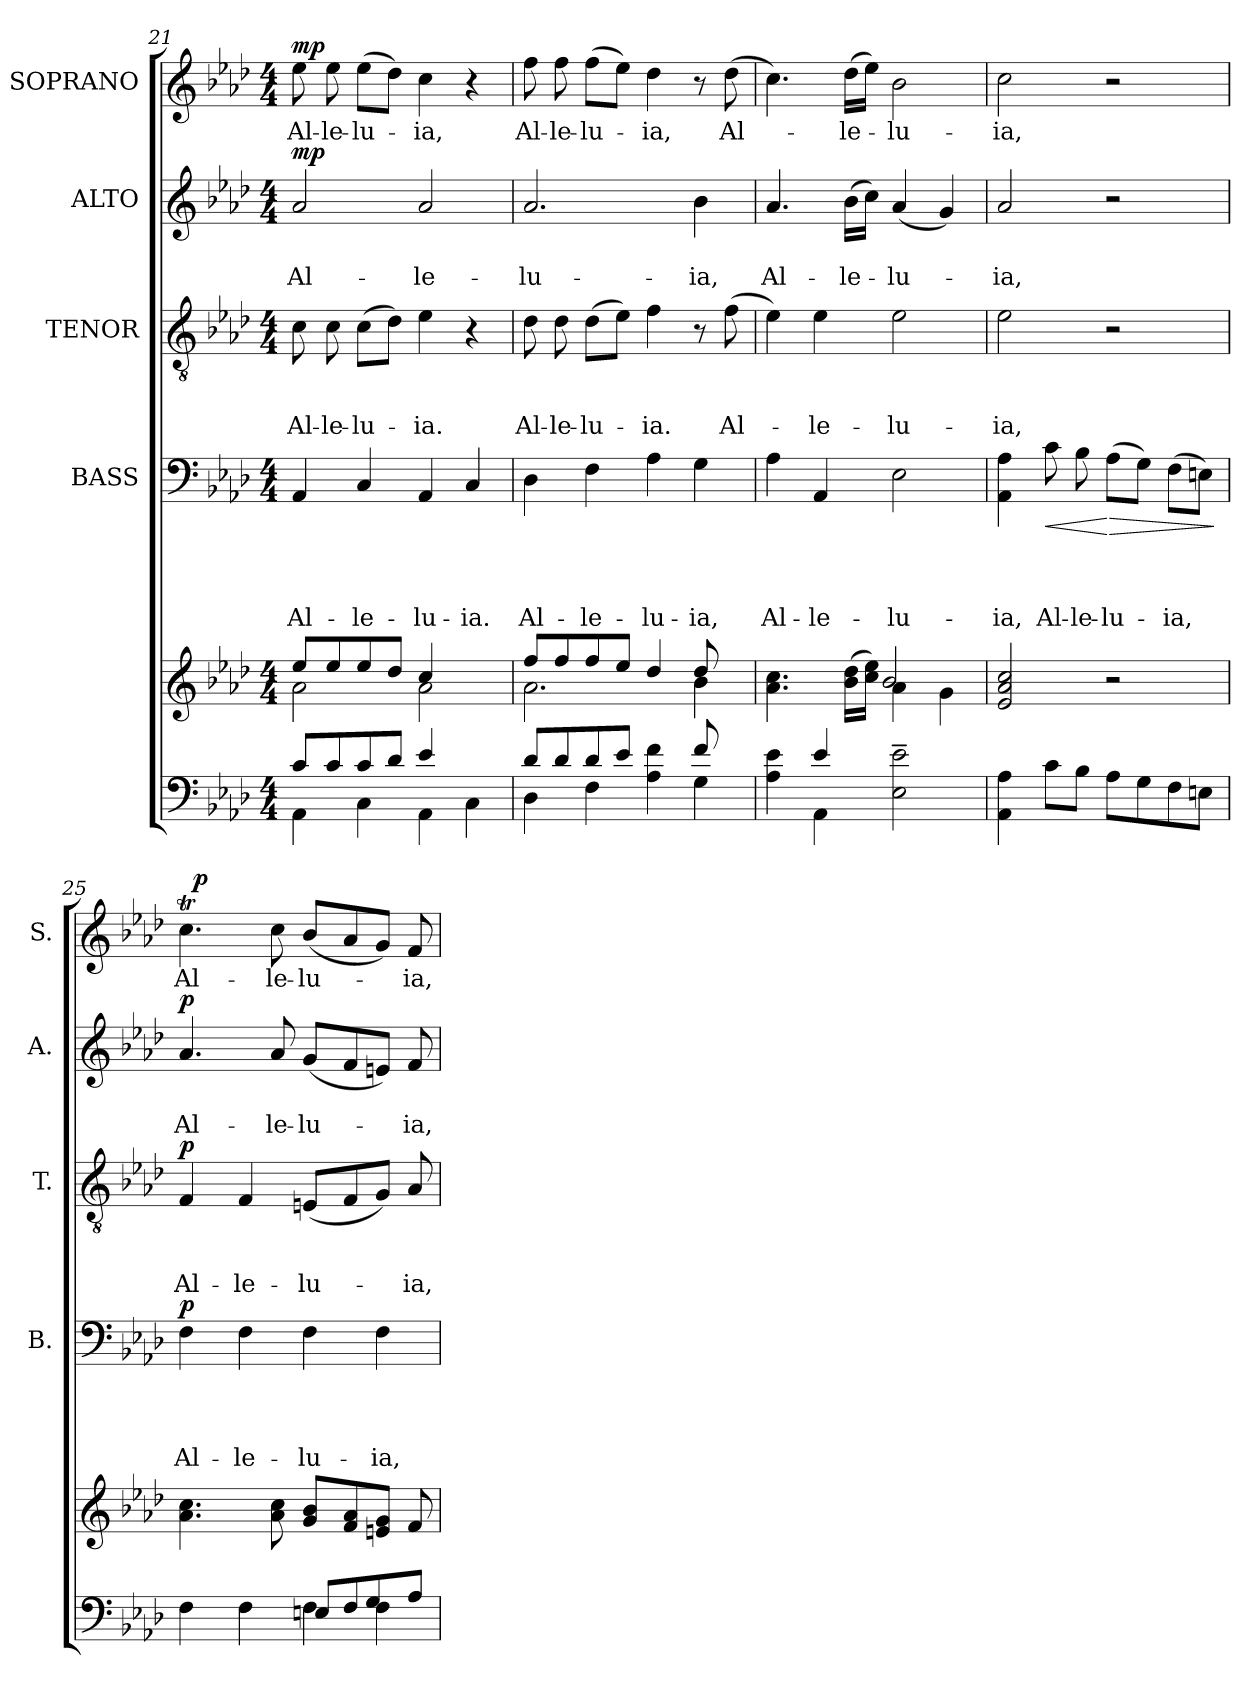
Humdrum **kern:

**kern	**kern	**kern	**text	**text	**text	**text	**dynam	**kern	**text	**text	**text	**dynam	**kern	**text	**text	**dynam	**kern	**text	**dynam
*part5	*part5	*part4	*part4	*part4	*part4	*part4	*part4	*part3	*part3	*part3	*part3	*part3	*part2	*part2	*part2	*part2	*part1	*part1	*part1
*staff6	*staff5	*staff4	*staff4	*staff4	*staff4	*staff4	*staff4	*staff3	*staff3	*staff3	*staff3	*staff3	*staff2	*staff2	*staff2	*staff2	*staff1	*staff1	*staff1
*	*	*I"BASS	*	*	*	*	*	*I"TENOR	*	*	*	*	*I"ALTO	*	*	*	*I"SOPRANO	*	*
*	*	*I'B.	*	*	*	*	*	*I'T.	*	*	*	*	*I'A.	*	*	*	*I'S.	*	*
*clefF4	*clefG2	*clefF4	*	*	*	*	*	*clefGv2	*	*	*	*	*clefG2	*	*	*	*clefG2	*	*
*k[b-e-a-d-]	*k[b-e-a-d-]	*k[b-e-a-d-]	*	*	*	*	*	*k[b-e-a-d-]	*	*	*	*	*k[b-e-a-d-]	*	*	*	*k[b-e-a-d-]	*	*
*A-:	*A-:	*A-:	*	*	*	*	*	*A-:	*	*	*	*	*A-:	*	*	*	*A-:	*	*
*M4/4	*M4/4	*M4/4	*	*	*	*	*	*M4/4	*	*	*	*	*M4/4	*	*	*	*M4/4	*	*
=21	=21	=21	=21	=21	=21	=21	=21	=21	=21	=21	=21	=21	=21	=21	=21	=21	=21	=21	=21
*^	*^	*	*	*	*	*	*	*	*	*	*	*	*	*	*	*	*	*	*
!	!	!	!	!	!	!	!	!LO:LY:b	!	!	!	!	!LO:LY:b	!	!	!	!LO:LY:b	!LO:DY:a	!	!LO:LY:b	!LO:DY:a
4AA-\	8c/L	2a-\	8ee-/L	4AA-/	.	.	.	Al-	.	8c\	.	.	Al-	.	2a-/	.	Al-	mp	8ee-\	Al-	mp
!	!	!	!	!	!	!	!	!	!	!	!	!	!LO:LY:b	!	!	!	!	!	!	!LO:LY:b	!
.	8c/	.	8ee-/	.	.	.	.	.	.	8c\	.	.	-le-	.	.	.	.	.	8ee-\	-le-	.
!	!	!	!	!	!	!	!	!LO:LY:b	!	!	!	!	!LO:LY:b	!	!	!	!	!	!	!LO:LY:b	!
4C\	8c/	.	8ee-/	4C/	.	.	.	-le-	.	(>8c\L	.	.	-lu-	.	.	.	.	.	(>8ee-\L	-lu-	.
.	8d-/J	.	8dd-/J	.	.	.	.	.	.	8d-\J)	.	.	.	.	.	.	.	.	8dd-\J)	.	.
!	!	!	!	!	!	!	!	!LO:LY:b	!	!	!	!	!LO:LY:b	!	!	!	!LO:LY:b	!	!	!LO:LY:b	!
4AA-\	4e-/	2a-\	4cc/	4AA-/	.	.	.	-lu-	.	4e-\	.	.	-ia.	.	2a-/	.	-le-	.	4cc\	-ia,	.
!	!	!	!	!	!	!	!	!LO:LY:b	!	!	!	!	!	!	!	!	!	!	!	!	!
4C\	4ryy	.	4ryy	4C/	.	.	.	-ia.	.	4r	.	.	.	.	.	.	.	.	4r	.	.
=22	=22	=22	=22	=22	=22	=22	=22	=22	=22	=22	=22	=22	=22	=22	=22	=22	=22	=22	=22	=22	=22
*	*^	*	*	*	*	*	*	*	*	*	*	*	*	*	*	*	*	*	*	*	*
!	!	!	!	!	!	!	!	!	!LO:LY:b	!	!	!	!	!LO:LY:b	!	!	!	!LO:LY:b	!	!	!LO:LY:b	!
4D-\	8d-/L	2.ryy	2.a-\	8ff/L	4D-\	.	.	.	Al-	.	8d-\	.	.	Al-	.	2.a-/	.	-lu-	.	8ff\	Al-	.
!	!	!	!	!	!	!	!	!	!	!	!	!	!	!LO:LY:b	!	!	!	!	!	!	!LO:LY:b	!
.	8d-/	.	.	8ff/	.	.	.	.	.	.	8d-\	.	.	-le-	.	.	.	.	.	8ff\	-le-	.
!	!	!	!	!	!	!	!	!	!LO:LY:b	!	!	!	!	!LO:LY:b	!	!	!	!	!	!	!LO:LY:b	!
4F\	8d-/	.	.	8ff/	4F\	.	.	.	-le-	.	(>8d-\L	.	.	-lu-	.	.	.	.	.	(>8ff\L	-lu-	.
.	8e-/J	.	.	8ee-/J	.	.	.	.	.	.	8e-\J)	.	.	.	.	.	.	.	.	8ee-\J)	.	.
!	!	!	!	!	!	!	!	!	!LO:LY:b	!	!	!	!	!LO:LY:b	!	!	!	!	!	!	!LO:LY:b	!
4A-\ 4f\	2ryy	.	.	4dd-/	4A-\	.	.	.	-lu-	.	4f\	.	.	-ia.	.	.	.	.	.	4dd-\	-ia,	.
!	!	!	!	!	!	!	!	!	!LO:LY:b	!	!	!	!	!	!	!	!	!LO:LY:b	!	!	!	!
4G\	.	8f/	8dd-/	4b-\	4G\	.	.	.	-ia,	.	8r	.	.	.	.	4b-\	.	-ia,	.	8r	.	.
!	!	!	!	!	!	!	!	!	!	!	!	!	!	!LO:LY:b	!	!	!	!	!	!	!LO:LY:b	!
.	.	8ryy	8ryy	.	.	.	.	.	.	.	(>8f\	.	.	Al-	.	.	.	.	.	(>8dd-\	Al-	.
=23	=23	=23	=23	=23	=23	=23	=23	=23	=23	=23	=23	=23	=23	=23	=23	=23	=23	=23	=23	=23	=23	=23
!	!	!	!	!	!	!	!	!	!LO:LY:b	!	!	!	!	!	!	!	!	!LO:LY:b	!	!	!	!
*	*v	*v	*	*	*	*	*	*	*	*	*	*	*	*	*	*	*	*	*	*	*	*
4A-\ 4e-\	4ryy	4.a-\ 4.cc\	2ryy	4A-\	.	.	.	Al-	.	4e-\)	.	.	.	.	4.a-/	.	Al-	.	4.cc\)	.	.
!	!	!	!	!	!	!	!	!LO:LY:b	!	!	!	!	!LO:LY:b	!	!	!	!	!	!	!	!
4AA-\	4e-/	.	.	4AA-/	.	.	.	-le-	.	4e-\	.	.	-le-	.	.	.	.	.	.	.	.
!	!	!	!	!	!	!	!	!	!	!	!	!	!	!	!	!	!LO:LY:b	!	!	!LO:LY:b	!
.	.	(>16b-\ 16dd-\LL	.	.	.	.	.	.	.	.	.	.	.	.	(>16b-\LL	.	-le-	.	(>16dd-\LL	-le-	.
.	.	16cc\ 16ee-\JJ)	.	.	.	.	.	.	.	.	.	.	.	.	16cc\JJ)	.	.	.	16ee-\JJ)	.	.
!	!	!	!	!	!	!	!	!LO:LY:b	!	!	!	!	!LO:LY:b	!	!	!	!LO:LY:b	!	!	!LO:LY:b	!
2E-\~< 2e-\~<	2ryy	4a-\	2b-/	2E-\	.	.	.	-lu-	.	2e-\	.	.	-lu-	.	(<4a-/	.	-lu-	.	2b-\	-lu-	.
.	.	4g\	.	.	.	.	.	.	.	.	.	.	.	.	4g/)	.	.	.	.	.	.
*v	*v	*	*	*	*	*	*	*	*	*	*	*	*	*	*	*	*	*	*	*	*
*	*v	*v	*	*	*	*	*	*	*	*	*	*	*	*	*	*	*	*	*	*
!!LO:LB:g=z
=24	=24	=24	=24	=24	=24	=24	=24	=24	=24	=24	=24	=24	=24	=24	=24	=24	=24	=24	=24
!	!	!	!	!	!	!LO:LY:b	!	!	!	!	!LO:LY:b	!	!	!	!LO:LY:b	!	!	!LO:LY:b	!
4AA-\ 4A-\	2e-/ 2a-/ 2cc/	4AA-\ 4A-\	.	.	.	-ia,	.	2e-\	.	.	-ia,	.	2a-/	.	-ia,	.	2cc\	-ia,	.
!	!	!	!	!	!	!LO:LY:b	!LO:HP:b	!	!	!	!	!	!	!	!	!	!	!	!
8c\L	.	8c\	.	.	.	Al-	<	.	.	.	.	.	.	.	.	.	.	.	.
!	!	!	!	!	!	!LO:LY:b	!	!	!	!	!	!	!	!	!	!	!	!	!
8B-\J	.	8B-\	.	.	.	-le-	.	.	.	.	.	.	.	.	.	.	.	.	.
!	!	!	!	!	!	!LO:LY:b	!LO:HP:n=1:b	!	!	!	!	!	!	!	!	!	!	!	!
8A-\L	2r	(>8A-\L	.	.	.	-lu-	[ >	2r	.	.	.	.	2r	.	.	.	2r	.	.
8G\	.	8G\J)	.	.	.	.	.	.	.	.	.	.	.	.	.	.	.	.	.
!	!	!	!	!	!	!LO:LY:b	!	!	!	!	!	!	!	!	!	!	!	!	!
8F\	.	(>8F\L	.	.	.	-ia,	.	.	.	.	.	.	.	.	.	.	.	.	.
8En\J	.	8En\J)	.	.	.	.	.	.	.	.	.	.	.	.	.	.	.	.	.
.	.	.	.	.	.	.	]	.	.	.	.	.	.	.	.	.	.	.	.
=25	=25	=25	=25	=25	=25	=25	=25	=25	=25	=25	=25	=25	=25	=25	=25	=25	=25	=25	=25
*^	*	*	*	*	*	*	*	*	*	*	*	*	*	*	*	*	*	*	*
!	!	!	!	!	!	!	!LO:LY:b	!LO:DY:a	!	!	!	!LO:LY:b	!LO:DY:a	!	!	!LO:LY:b	!LO:DY:a	!	!LO:LY:b	!
*	*	*	*	*	*	*	*	*	*	*	*	*	*	*	*	*	*	*^	*	*
4F\	2ryy	4.a-\ 4.cc\	4F\	.	.	.	Al-	p	4F</	.	.	Al-	p	4.a-</	.	Al-	p	4.cct>\	32ryy	Al-	.
!	!	!	!	!	!	!	!	!	!	!	!	!	!	!	!	!	!	!	!	!	!LO:DY:a
.	.	.	.	.	.	.	.	.	.	.	.	.	.	.	.	.	.	.	2ryy	.	p
!	!	!	!	!	!	!	!LO:LY:b	!	!	!	!	!LO:LY:b	!	!	!	!	!	!	!	!	!
4F\	.	.	4F\	.	.	.	-le-	.	4F/	.	.	-le-	.	.	.	.	.	.	.	.	.
!	!	!	!	!	!	!	!	!	!	!	!	!	!	!	!	!LO:LY:b	!	!	!	!LO:LY:b	!
.	.	8a-\ 8cc\	.	.	.	.	.	.	.	.	.	.	.	8a-/	.	-le-	.	8cc\	.	-le-	.
!	!	!	!	!	!	!	!LO:LY:b	!	!	!	!	!LO:LY:b	!	!	!	!LO:LY:b	!	!	!	!LO:LY:b	!
4F\	8En/L	8g/ 8b-/L	4F\	.	.	.	-lu-	.	(<8En/L	.	.	-lu-	.	(<8g/L	.	-lu-	.	(<8b-/L	.	-lu-	.
.	.	.	.	.	.	.	.	.	.	.	.	.	.	.	.	.	.	.	4...ryy	.	.
.	8F/	8f/ 8a-/	.	.	.	.	.	.	8F/	.	.	.	.	8f/	.	.	.	8a-/	.	.	.
!	!	!	!	!	!	!	!LO:LY:b	!	!	!	!	!	!	!	!	!	!	!	!	!	!
4F\	8G/	8en/ 8g/J	4F\	.	.	.	-ia,	.	8G/J)	.	.	.	.	8en/J)	.	.	.	8g/J)	.	.	.
!	!	!	!	!	!	!	!	!	!	!	!	!LO:LY:b	!	!	!	!LO:LY:b	!	!	!	!LO:LY:b	!
.	8A-/J	8f/	.	.	.	.	.	.	8A-/	.	.	-ia,	.	8f/	.	-ia,	.	8f/	.	-ia,	.
*v	*v	*	*	*	*	*	*	*	*	*	*	*	*	*	*	*	*	*v	*v	*	*
=	=	=	=	=	=	=	=	=	=	=	=	=	=	=	=	=	=	=	=
*-	*-	*-	*-	*-	*-	*-	*-	*-	*-	*-	*-	*-	*-	*-	*-	*-	*-	*-	*-
